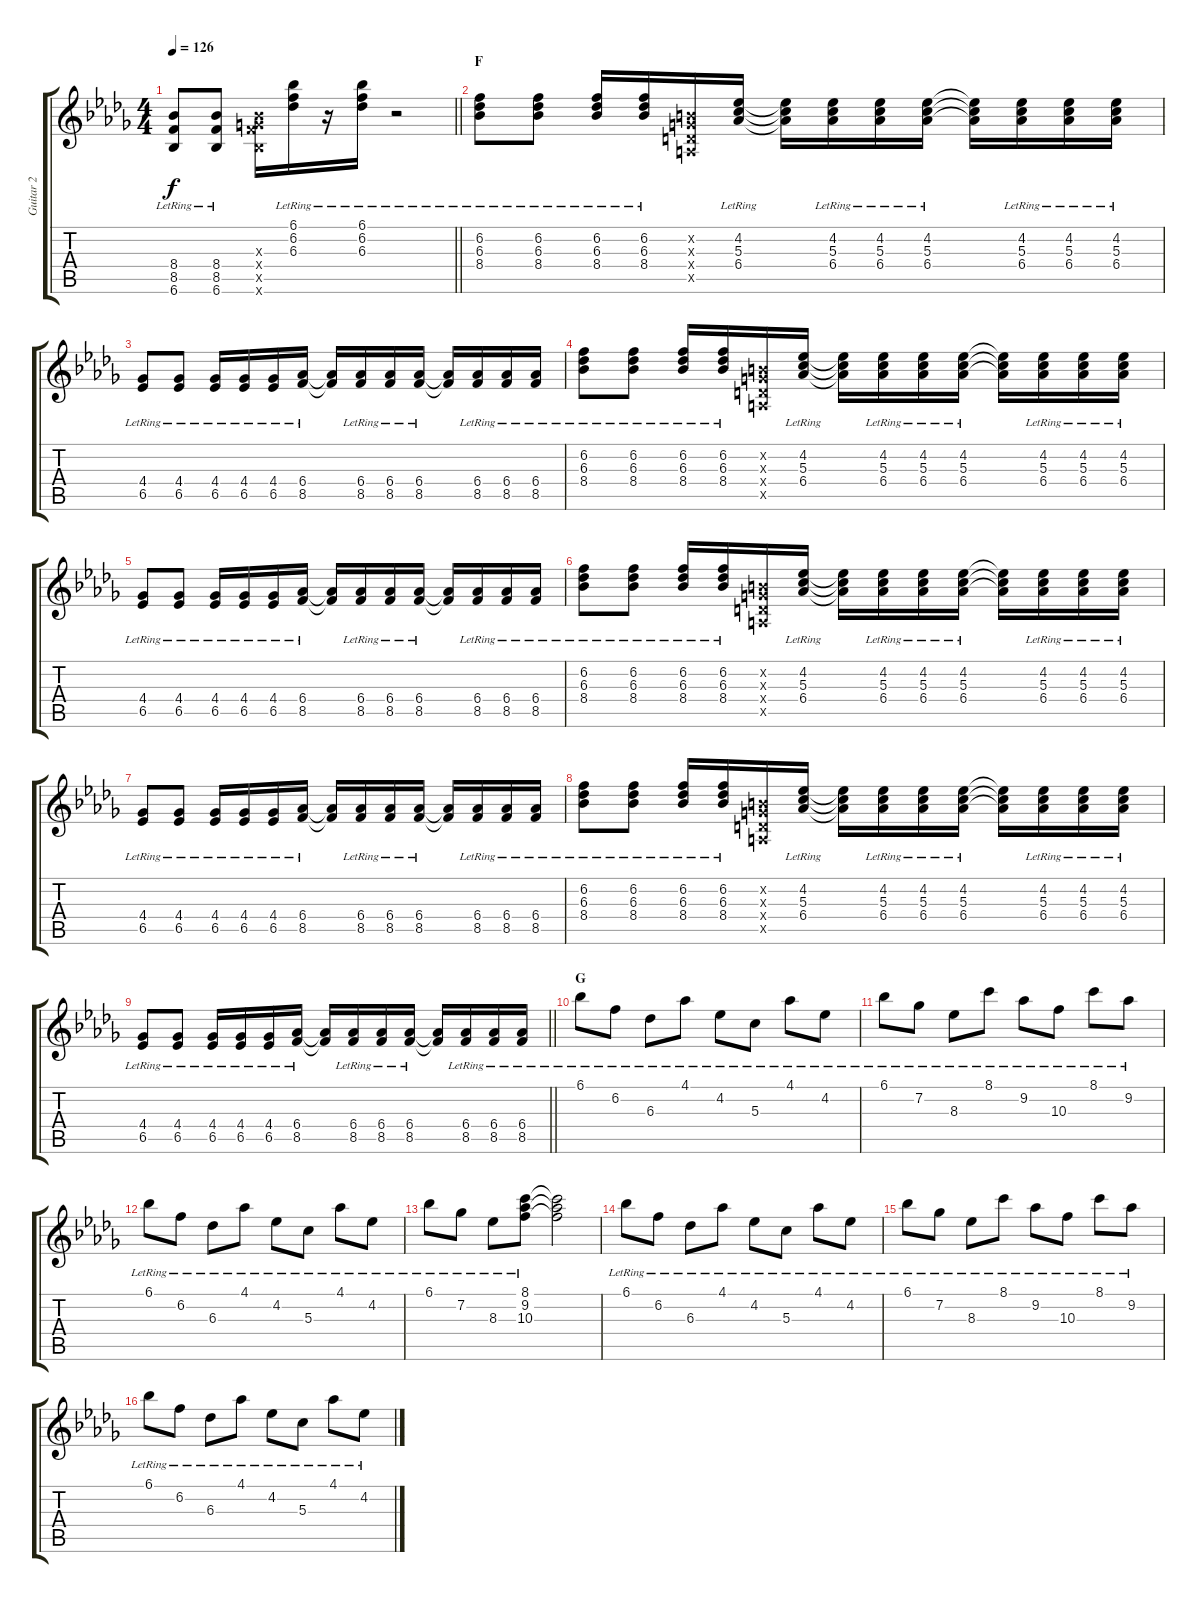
\track ("Guitar 2" "Guitar 2") {instrument overdrivenguitar}
\staff {score tabs}
\tuning (E4 B3 G3 D3 A2 E2) {hide}
\ts (4 4)
\tempo 126
\clef g2
\barLineRight lightlight
\ks db
(8.4{lr} 8.5{lr} 6.6{lr}).8{dy f} (8.4{lr} 8.5{lr} 6.6{lr}).8 (0.3{x} 8.4{x} 8.5{x} 6.6{x}).16 (6.1{lr} 6.2{lr} 6.3{lr}).16 r.16 (6.1{lr} 6.2{lr} 6.3{lr}).16 r.2 |
\section ("" "F")
(6.2{lr} 6.3{lr} 8.4{lr}).8 (6.2{lr} 6.3{lr} 8.4{lr}).8 (6.2{lr} 6.3{lr} 8.4{lr}).16 (6.2{lr} 6.3{lr} 8.4{lr}).16 (0.2{x} 0.3{x} 0.4{x} 0.5{x}).16 (4.2{lr} 5.3{lr} 6.4{lr}).16 (4.2{t} 5.3{t} 6.4{t}).16 (4.2{lr} 5.3{lr} 6.4{lr}).16 (4.2{lr} 5.3{lr} 6.4{lr}).16 (4.2{lr} 5.3{lr} 6.4{lr}).16 (4.2{t} 5.3{t} 6.4{t}).16 (4.2{lr} 5.3{lr} 6.4{lr}).16 (4.2{lr} 5.3{lr} 6.4{lr}).16 (4.2{lr} 5.3{lr} 6.4{lr}).16 |
(4.4{lr} 6.5{lr}).8 (4.4{lr} 6.5{lr}).8 (4.4{lr} 6.5{lr}).16 (4.4{lr} 6.5{lr}).16 (4.4{lr} 6.5{lr}).16 (6.4{lr} 8.5{lr}).16 (6.4{t} 8.5{t}).16 (6.4{lr} 8.5{lr}).16 (6.4{lr} 8.5{lr}).16 (6.4{lr} 8.5{lr}).16 (6.4{t} 8.5{t}).16 (6.4{lr} 8.5{lr}).16 (6.4{lr} 8.5{lr}).16 (6.4{lr} 8.5{lr}).16 |
(6.2{lr} 6.3{lr} 8.4{lr}).8 (6.2{lr} 6.3{lr} 8.4{lr}).8 (6.2{lr} 6.3{lr} 8.4{lr}).16 (6.2{lr} 6.3{lr} 8.4{lr}).16 (0.2{x} 0.3{x} 0.4{x} 0.5{x}).16 (4.2{lr} 5.3{lr} 6.4{lr}).16 (4.2{t} 5.3{t} 6.4{t}).16 (4.2{lr} 5.3{lr} 6.4{lr}).16 (4.2{lr} 5.3{lr} 6.4{lr}).16 (4.2{lr} 5.3{lr} 6.4{lr}).16 (4.2{t} 5.3{t} 6.4{t}).16 (4.2{lr} 5.3{lr} 6.4{lr}).16 (4.2{lr} 5.3{lr} 6.4{lr}).16 (4.2{lr} 5.3{lr} 6.4{lr}).16 |
(4.4{lr} 6.5{lr}).8 (4.4{lr} 6.5{lr}).8 (4.4{lr} 6.5{lr}).16 (4.4{lr} 6.5{lr}).16 (4.4{lr} 6.5{lr}).16 (6.4{lr} 8.5{lr}).16 (6.4{t} 8.5{t}).16 (6.4{lr} 8.5{lr}).16 (6.4{lr} 8.5{lr}).16 (6.4{lr} 8.5{lr}).16 (6.4{t} 8.5{t}).16 (6.4{lr} 8.5{lr}).16 (6.4{lr} 8.5{lr}).16 (6.4{lr} 8.5{lr}).16 |
(6.2{lr} 6.3{lr} 8.4{lr}).8 (6.2{lr} 6.3{lr} 8.4{lr}).8 (6.2{lr} 6.3{lr} 8.4{lr}).16 (6.2{lr} 6.3{lr} 8.4{lr}).16 (0.2{x} 0.3{x} 0.4{x} 0.5{x}).16 (4.2{lr} 5.3{lr} 6.4{lr}).16 (4.2{t} 5.3{t} 6.4{t}).16 (4.2{lr} 5.3{lr} 6.4{lr}).16 (4.2{lr} 5.3{lr} 6.4{lr}).16 (4.2{lr} 5.3{lr} 6.4{lr}).16 (4.2{t} 5.3{t} 6.4{t}).16 (4.2{lr} 5.3{lr} 6.4{lr}).16 (4.2{lr} 5.3{lr} 6.4{lr}).16 (4.2{lr} 5.3{lr} 6.4{lr}).16 |
(4.4{lr} 6.5{lr}).8 (4.4{lr} 6.5{lr}).8 (4.4{lr} 6.5{lr}).16 (4.4{lr} 6.5{lr}).16 (4.4{lr} 6.5{lr}).16 (6.4{lr} 8.5{lr}).16 (6.4{t} 8.5{t}).16 (6.4{lr} 8.5{lr}).16 (6.4{lr} 8.5{lr}).16 (6.4{lr} 8.5{lr}).16 (6.4{t} 8.5{t}).16 (6.4{lr} 8.5{lr}).16 (6.4{lr} 8.5{lr}).16 (6.4{lr} 8.5{lr}).16 |
(6.2{lr} 6.3{lr} 8.4{lr}).8 (6.2{lr} 6.3{lr} 8.4{lr}).8 (6.2{lr} 6.3{lr} 8.4{lr}).16 (6.2{lr} 6.3{lr} 8.4{lr}).16 (0.2{x} 0.3{x} 0.4{x} 0.5{x}).16 (4.2{lr} 5.3{lr} 6.4{lr}).16 (4.2{t} 5.3{t} 6.4{t}).16 (4.2{lr} 5.3{lr} 6.4{lr}).16 (4.2{lr} 5.3{lr} 6.4{lr}).16 (4.2{lr} 5.3{lr} 6.4{lr}).16 (4.2{t} 5.3{t} 6.4{t}).16 (4.2{lr} 5.3{lr} 6.4{lr}).16 (4.2{lr} 5.3{lr} 6.4{lr}).16 (4.2{lr} 5.3{lr} 6.4{lr}).16 |
\barLineRight lightlight
(4.4{lr} 6.5{lr}).8 (4.4{lr} 6.5{lr}).8 (4.4{lr} 6.5{lr}).16 (4.4{lr} 6.5{lr}).16 (4.4{lr} 6.5{lr}).16 (6.4{lr} 8.5{lr}).16 (6.4{t} 8.5{t}).16 (6.4{lr} 8.5{lr}).16 (6.4{lr} 8.5{lr}).16 (6.4{lr} 8.5{lr}).16 (6.4{t} 8.5{t}).16 (6.4{lr} 8.5{lr}).16 (6.4{lr} 8.5{lr}).16 (6.4{lr} 8.5{lr}).16 |
\section ("" "G")
6.1{lr}.8{instrument electricguitarclean} 6.2{lr}.8 6.3{lr}.8 4.1{lr}.8 4.2{lr}.8 5.3{lr}.8 4.1{lr}.8 4.2{lr}.8 |
6.1{lr}.8 7.2{lr}.8 8.3{lr}.8 8.1{lr}.8 9.2{lr}.8 10.3{lr}.8 8.1{lr}.8 9.2{lr}.8 |
6.1{lr}.8 6.2{lr}.8 6.3{lr}.8 4.1{lr}.8 4.2{lr}.8 5.3{lr}.8 4.1{lr}.8 4.2{lr}.8 |
6.1{lr}.8 7.2{lr}.8 8.3{lr}.8 (8.1{lr} 9.2{lr} 10.3{lr}).8 (8.1{t} 9.2{t} 10.3{t}).2 |
6.1{lr}.8{instrument electricguitarclean} 6.2{lr}.8 6.3{lr}.8 4.1{lr}.8 4.2{lr}.8 5.3{lr}.8 4.1{lr}.8 4.2{lr}.8 |
6.1{lr}.8 7.2{lr}.8 8.3{lr}.8 8.1{lr}.8 9.2{lr}.8 10.3{lr}.8 8.1{lr}.8 9.2{lr}.8 |
6.1{lr}.8 6.2{lr}.8 6.3{lr}.8 4.1{lr}.8 4.2{lr}.8 5.3{lr}.8 4.1{lr}.8 4.2{lr}.8
